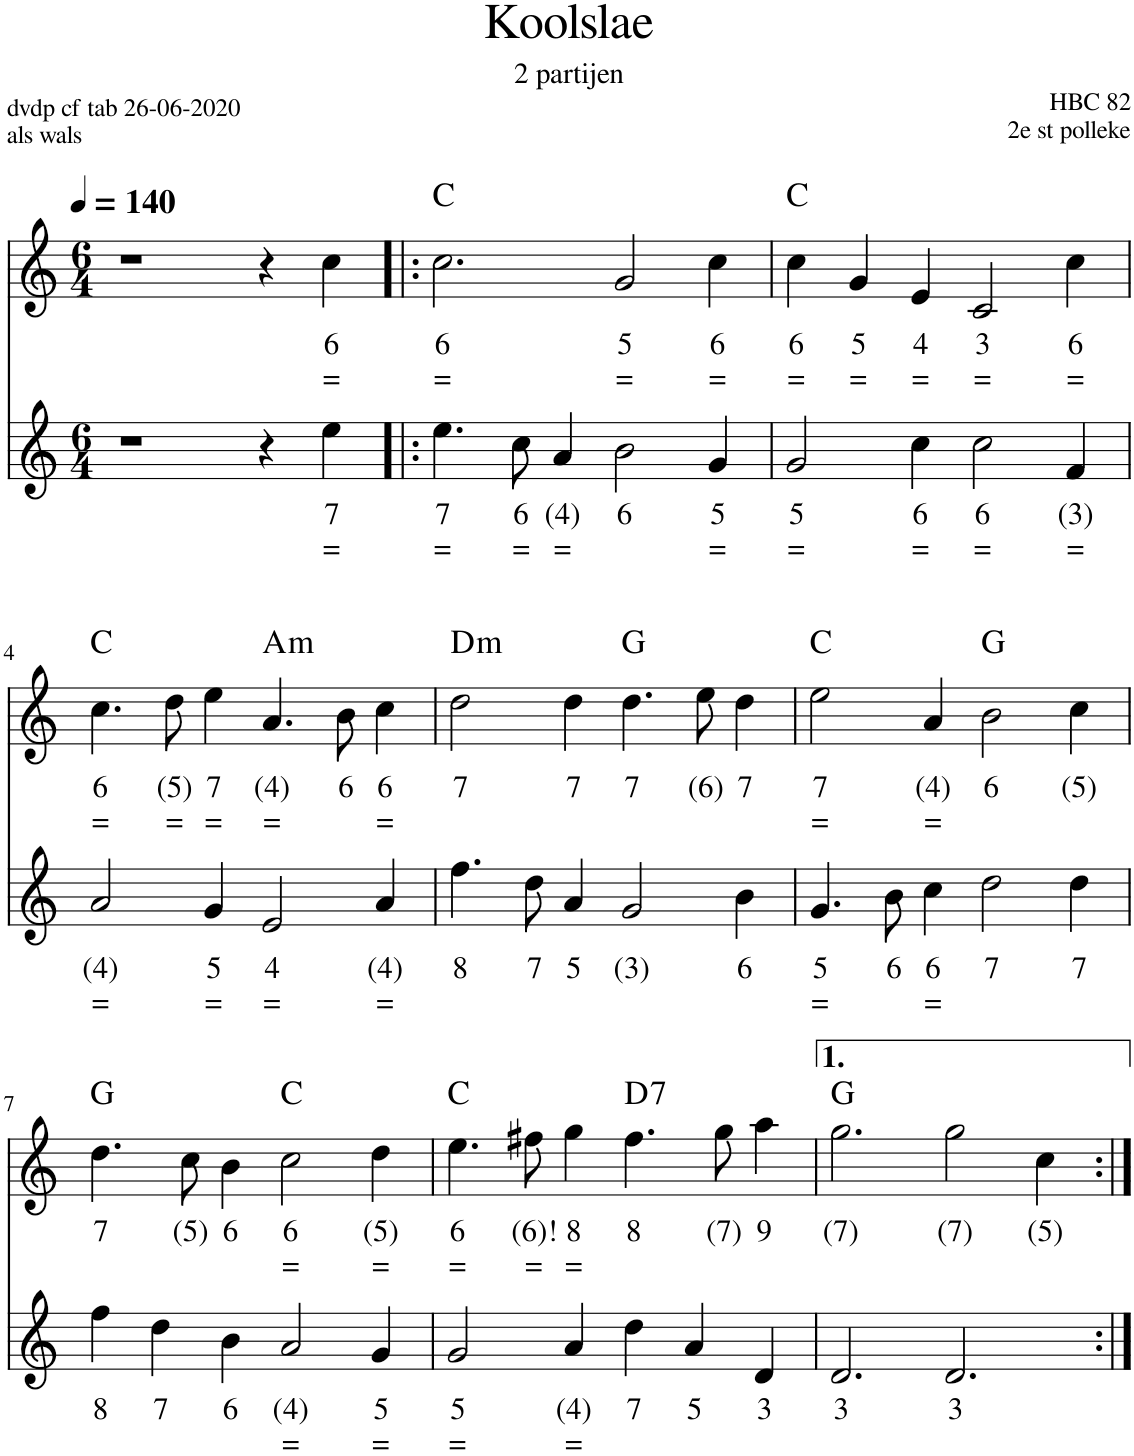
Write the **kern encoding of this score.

**kern	**kern	**text	**text	**kern	**text	**text	**harte
*part3	*part2	*part2	*part2	*part1	*part1	*part1	*part1
*staff3	*staff2	*staff2	*staff2	*staff1	*staff1	*staff1	*
*I"Viool	*I"Viool	*	*	*I"Piano	*	*	*
*stria5	*	*	*	*	*	*	*
*clefG2	*clefG2	*	*	*clefG2	*	*	*
*k[]	*k[]	*	*	*k[]	*	*	*
*M6/4	*M6/4	*	*	*M6/4	*	*	*
*MM140	*MM140	*	*	*MM140	*	*	*
=1	=1	=1	=1	=1	=1	=1	=1
1.r	1r	.	.	1r	.	.	.
.	4r	.	.	4r	.	.	.
!	!	!LO:LY:b	!LO:LY:b	!	!LO:LY:b	!LO:LY:b	!
.	4ee\	7	=	4cc\	6	=	.
=2!|:	=2!|:	=2!|:	=2!|:	=2!|:	=2!|:	=2!|:	=2!|:
!	!	!LO:LY:b	!LO:LY:b	!	!LO:LY:b	!LO:LY:b	!
4c	4.ee\	7	=	2.cc\	6	=	C:maj
4e 4g 4cc	.	.	.	.	.	.	.
!	!	!LO:LY:b	!LO:LY:b	!	!	!	!
.	8cc\	6	=	.	.	.	.
!	!	!LO:LY:b	!LO:LY:b	!	!	!	!
4e 4g 4cc	4a/	(4)	=	.	.	.	.
!	!	!LO:LY:b	!	!	!LO:LY:b	!LO:LY:b	!
4c	2b\	6	.	2g/	5	=	.
4e 4g 4cc	.	.	.	.	.	.	.
!	!	!LO:LY:b	!LO:LY:b	!	!LO:LY:b	!LO:LY:b	!
4e 4g 4cc	4g/	5	=	4cc\	6	=	.
=3	=3	=3	=3	=3	=3	=3	=3
!	!	!LO:LY:b	!LO:LY:b	!	!LO:LY:b	!LO:LY:b	!
4c	2g/	5	=	4cc\	6	=	C:maj
!	!	!	!	!	!LO:LY:b	!LO:LY:b	!
4e 4g 4cc	.	.	.	4g/	5	=	.
!	!	!LO:LY:b	!LO:LY:b	!	!LO:LY:b	!LO:LY:b	!
4e 4g 4cc	4cc\	6	=	4e/	4	=	.
!	!	!LO:LY:b	!LO:LY:b	!	!LO:LY:b	!LO:LY:b	!
4c	2cc\	6	=	2c/	3	=	.
4e 4g 4cc	.	.	.	.	.	.	.
!	!	!LO:LY:b	!LO:LY:b	!	!LO:LY:b	!LO:LY:b	!
4e 4g 4cc	4f/	(3)	=	4cc\	6	=	.
!!LO:LB:g=z
=4	=4	=4	=4	=4	=4	=4	=4
!	!	!LO:LY:b	!LO:LY:b	!	!LO:LY:b	!LO:LY:b	!
4c	2a/	(4)	=	4.cc\	6	=	C:maj
4e 4g 4cc	.	.	.	.	.	.	.
!	!	!	!	!	!LO:LY:b	!LO:LY:b	!
.	.	.	.	8dd\	(5)	=	.
!	!	!LO:LY:b	!LO:LY:b	!	!LO:LY:b	!LO:LY:b	!
4e 4g 4cc	4g/	5	=	4ee\	7	=	.
!	!	!LO:LY:b	!LO:LY:b	!	!LO:LY:b	!LO:LY:b	!LO:H:kt=m
4A	2e/	4	=	4.a/	(4)	=	A:min
4c 4e 4a	.	.	.	.	.	.	.
!	!	!	!	!	!LO:LY:b	!	!
.	.	.	.	8b\	6	.	.
!	!	!LO:LY:b	!LO:LY:b	!	!LO:LY:b	!LO:LY:b	!
4c 4e 4a	4a/	(4)	=	4cc\	6	=	.
=5	=5	=5	=5	=5	=5	=5	=5
!	!	!LO:LY:b	!	!	!LO:LY:b	!	!LO:H:kt=m
4d	4.ff\	8	.	2dd\	7	.	D:min
4f 4a 4dd	.	.	.	.	.	.	.
!	!	!LO:LY:b	!	!	!	!	!
.	8dd\	7	.	.	.	.	.
!	!	!LO:LY:b	!	!	!LO:LY:b	!	!
4f 4a 4dd	4a/	5	.	4dd\	7	.	.
!	!	!LO:LY:b	!	!	!LO:LY:b	!	!
4G	2g/	(3)	.	4.dd\	7	.	G:maj
4B 4d 4g	.	.	.	.	.	.	.
!	!	!	!	!	!LO:LY:b	!	!
.	.	.	.	8ee\	(6)	.	.
!	!	!LO:LY:b	!	!	!LO:LY:b	!	!
4B 4d 4g	4b\	6	.	4dd\	7	.	.
=6	=6	=6	=6	=6	=6	=6	=6
!	!	!LO:LY:b	!LO:LY:b	!	!LO:LY:b	!LO:LY:b	!
4c	4.g/	5	=	2ee\	7	=	C:maj
4e 4g 4cc	.	.	.	.	.	.	.
!	!	!LO:LY:b	!	!	!	!	!
.	8b\	6	.	.	.	.	.
!	!	!LO:LY:b	!LO:LY:b	!	!LO:LY:b	!LO:LY:b	!
4e 4g 4cc	4cc\	6	=	4a/	(4)	=	.
!	!	!LO:LY:b	!	!	!LO:LY:b	!	!
4G	2dd\	7	.	2b\	6	.	G:maj
4B 4d 4g	.	.	.	.	.	.	.
!	!	!LO:LY:b	!	!	!LO:LY:b	!	!
4B 4d 4g	4dd\	7	.	4cc\	(5)	.	.
!!LO:LB:g=z
=7	=7	=7	=7	=7	=7	=7	=7
!	!	!LO:LY:b	!	!	!LO:LY:b	!	!
4G	4ff\	8	.	4.dd\	7	.	G:maj
!	!	!LO:LY:b	!	!	!	!	!
4B 4d 4g	4dd\	7	.	.	.	.	.
!	!	!	!	!	!LO:LY:b	!	!
.	.	.	.	8cc\	(5)	.	.
!	!	!LO:LY:b	!	!	!LO:LY:b	!	!
4B 4d 4g	4b\	6	.	4b\	6	.	.
!	!	!LO:LY:b	!LO:LY:b	!	!LO:LY:b	!LO:LY:b	!
4c	2a/	(4)	=	2cc\	6	=	C:maj
4e 4g 4cc	.	.	.	.	.	.	.
!	!	!LO:LY:b	!LO:LY:b	!	!LO:LY:b	!LO:LY:b	!
4e 4g 4cc	4g/	5	=	4dd\	(5)	=	.
=8	=8	=8	=8	=8	=8	=8	=8
!	!	!LO:LY:b	!LO:LY:b	!	!LO:LY:b	!LO:LY:b	!
4c	2g/	5	=	4.ee\	6	=	C:maj
4e 4g 4cc	.	.	.	.	.	.	.
!	!	!	!	!	!LO:LY:b	!LO:LY:b	!
.	.	.	.	8ff#X\	(6)!	=	.
!	!	!LO:LY:b	!LO:LY:b	!	!LO:LY:b	!LO:LY:b	!
4e 4g 4cc	4a/	(4)	=	4gg\	8	=	.
!	!	!LO:LY:b	!	!	!LO:LY:b	!	!LO:H:kt=7
4d	4dd\	7	.	4.ff#\	8	.	D:7
!	!	!LO:LY:b	!	!	!	!	!
4f#X 4a 4cc	4a/	5	.	.	.	.	.
!	!	!	!	!	!LO:LY:b	!	!
.	.	.	.	8gg\	(7)	.	.
!	!	!LO:LY:b	!	!	!LO:LY:b	!	!
4f# 4a 4cc	4d/	3	.	4aa\	9	.	.
=9	=9	=9	=9	=9	=9	=9	=9
!	!	!LO:LY:b	!	!	!LO:LY:b	!	!
4G	2.d/	3	.	2.gg\	(7)	.	G:maj
4B 4d 4g	.	.	.	.	.	.	.
4B 4d 4g	.	.	.	.	.	.	.
!	!	!LO:LY:b	!	!	!LO:LY:b	!	!
4G	2.d/	3	.	2gg\	(7)	.	.
4B 4d 4g	.	.	.	.	.	.	.
!	!	!	!	!	!LO:LY:b	!	!
4B 4d 4g	.	.	.	4cc\	(5)	.	.
=:|!	=:|!	=:|!	=:|!	=:|!	=:|!	=:|!	=:|!
*-	*-	*-	*-	*-	*-	*-	*-
